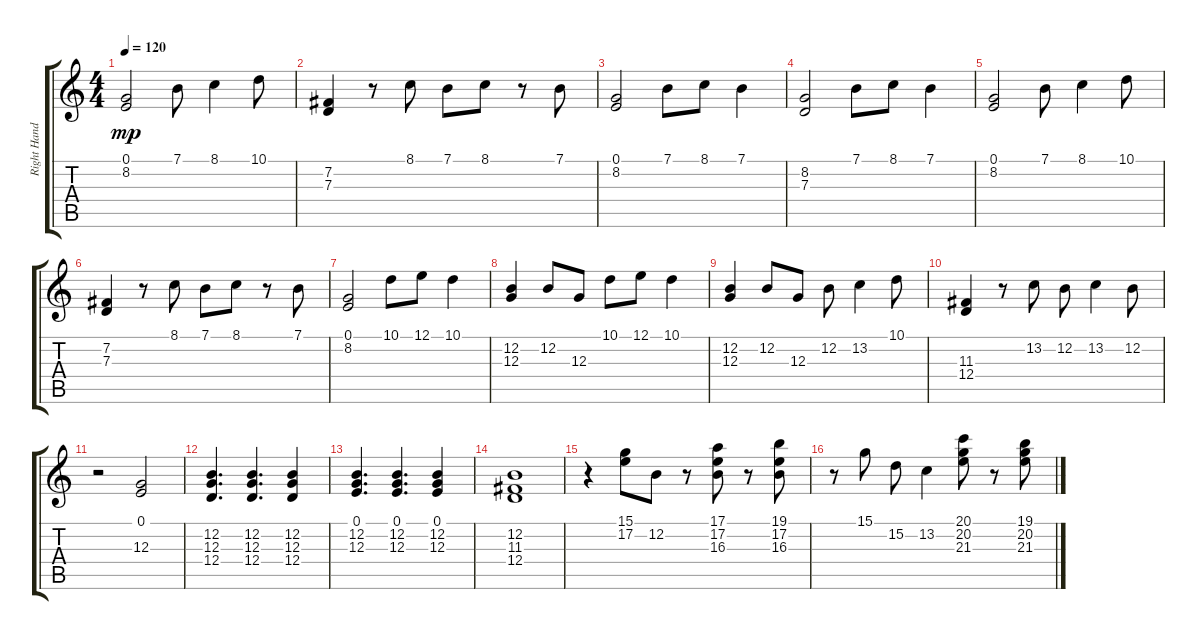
\track ("Right Hand" "Right Hand") {instrument acousticgrandpiano}
\staff {score tabs}
\tuning (E4 B3 G3 D3 A2 E2) {hide}
\ts (4 4)
\tempo 120
\clef g2
\ks c
(0.1 8.2).2{dy mp} 7.1.8 8.1.4 10.1.8 |
(7.2 7.3).4 r.8 8.1.8 7.1.8 8.1.8 r.8 7.1.8 |
(0.1 8.2).2 7.1.8 8.1.8 7.1.4 |
(8.2 7.3).2 7.1.8 8.1.8 7.1.4 |
(0.1 8.2).2 7.1.8 8.1.4 10.1.8 |
(7.2 7.3).4 r.8 8.1.8 7.1.8 8.1.8 r.8 7.1.8 |
(0.1 8.2).2 10.1.8 12.1.8 10.1.4 |
(12.2 12.3).4 12.2.8 12.3.8 10.1.8 12.1.8 10.1.4 |
(12.2 12.3).4 12.2.8 12.3.8 12.2.8 13.2.4 10.1.8 |
(11.3 12.4).4 r.8 13.2.8 12.2.8 13.2.4 12.2.8 |
r.2 (0.1 12.3).2 |
(12.2 12.3 12.4).4{d} (12.2 12.3 12.4).4{d} (12.2 12.3 12.4).4 |
(0.1 12.2 12.3).4{d} (0.1 12.2 12.3).4{d} (0.1 12.2 12.3).4 |
(12.2 11.3 12.4).1 |
r.4 (15.1 17.2).8 12.2.8 r.8 (17.1 17.2 16.3).8 r.8 (19.1 17.2 16.3).8 |
r.8 15.1.8 15.2.8 13.2.4 (20.1 20.2 21.3).8 r.8 (19.1 20.2 21.3).8
